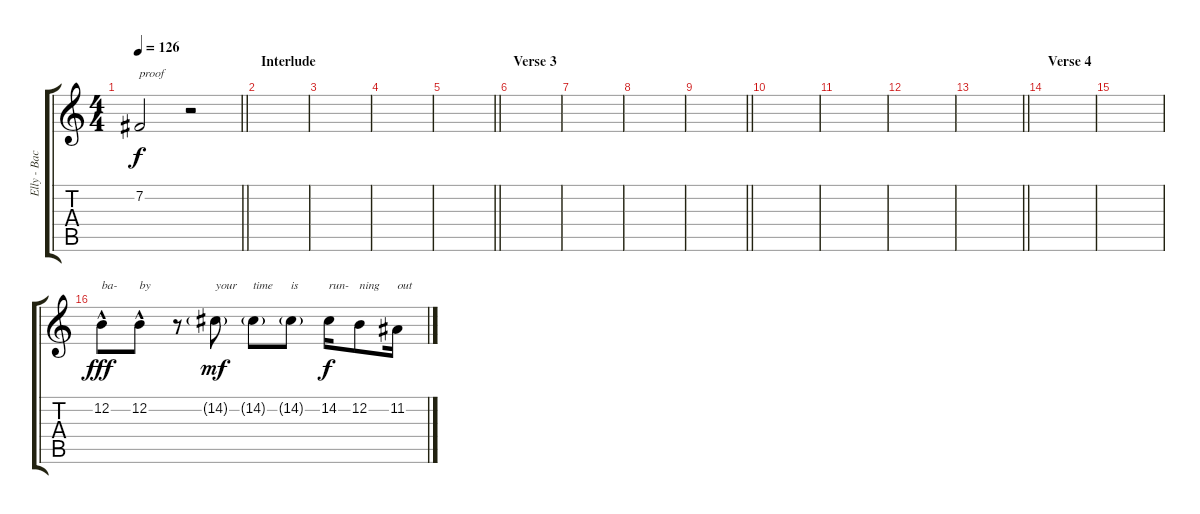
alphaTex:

\track ("Elly - Backing Vocals" "Elly - Bac") {instrument sopranosax}
\staff {score tabs}
\tuning (E4 B3 G3 D3 A2 E2) {hide}
\ts (4 4)
\tempo 126
\clef g2
\barLineRight lightlight
\ks c
7.2.2{txt "proof" dy f} r.2 |
\section ("" "Interlude")
|
|
|
\barLineRight lightlight
|
\section ("" "Verse 3")
|
|
|
\barLineRight lightlight
|
|
|
|
\barLineRight lightlight
|
\section ("" "Verse 4")
|
|
12.2{hac}.8{txt "ba-" dy fff} 12.2{hac}.8{txt "by"} r.8 14.2{g}.8{txt "your" dy mf} 14.2{g}.8{txt "time"} 14.2{g}.8{txt "is"} 14.2.16{txt "run-" dy f} 12.2.8{txt "ning"} 11.2.16{txt "out"}
